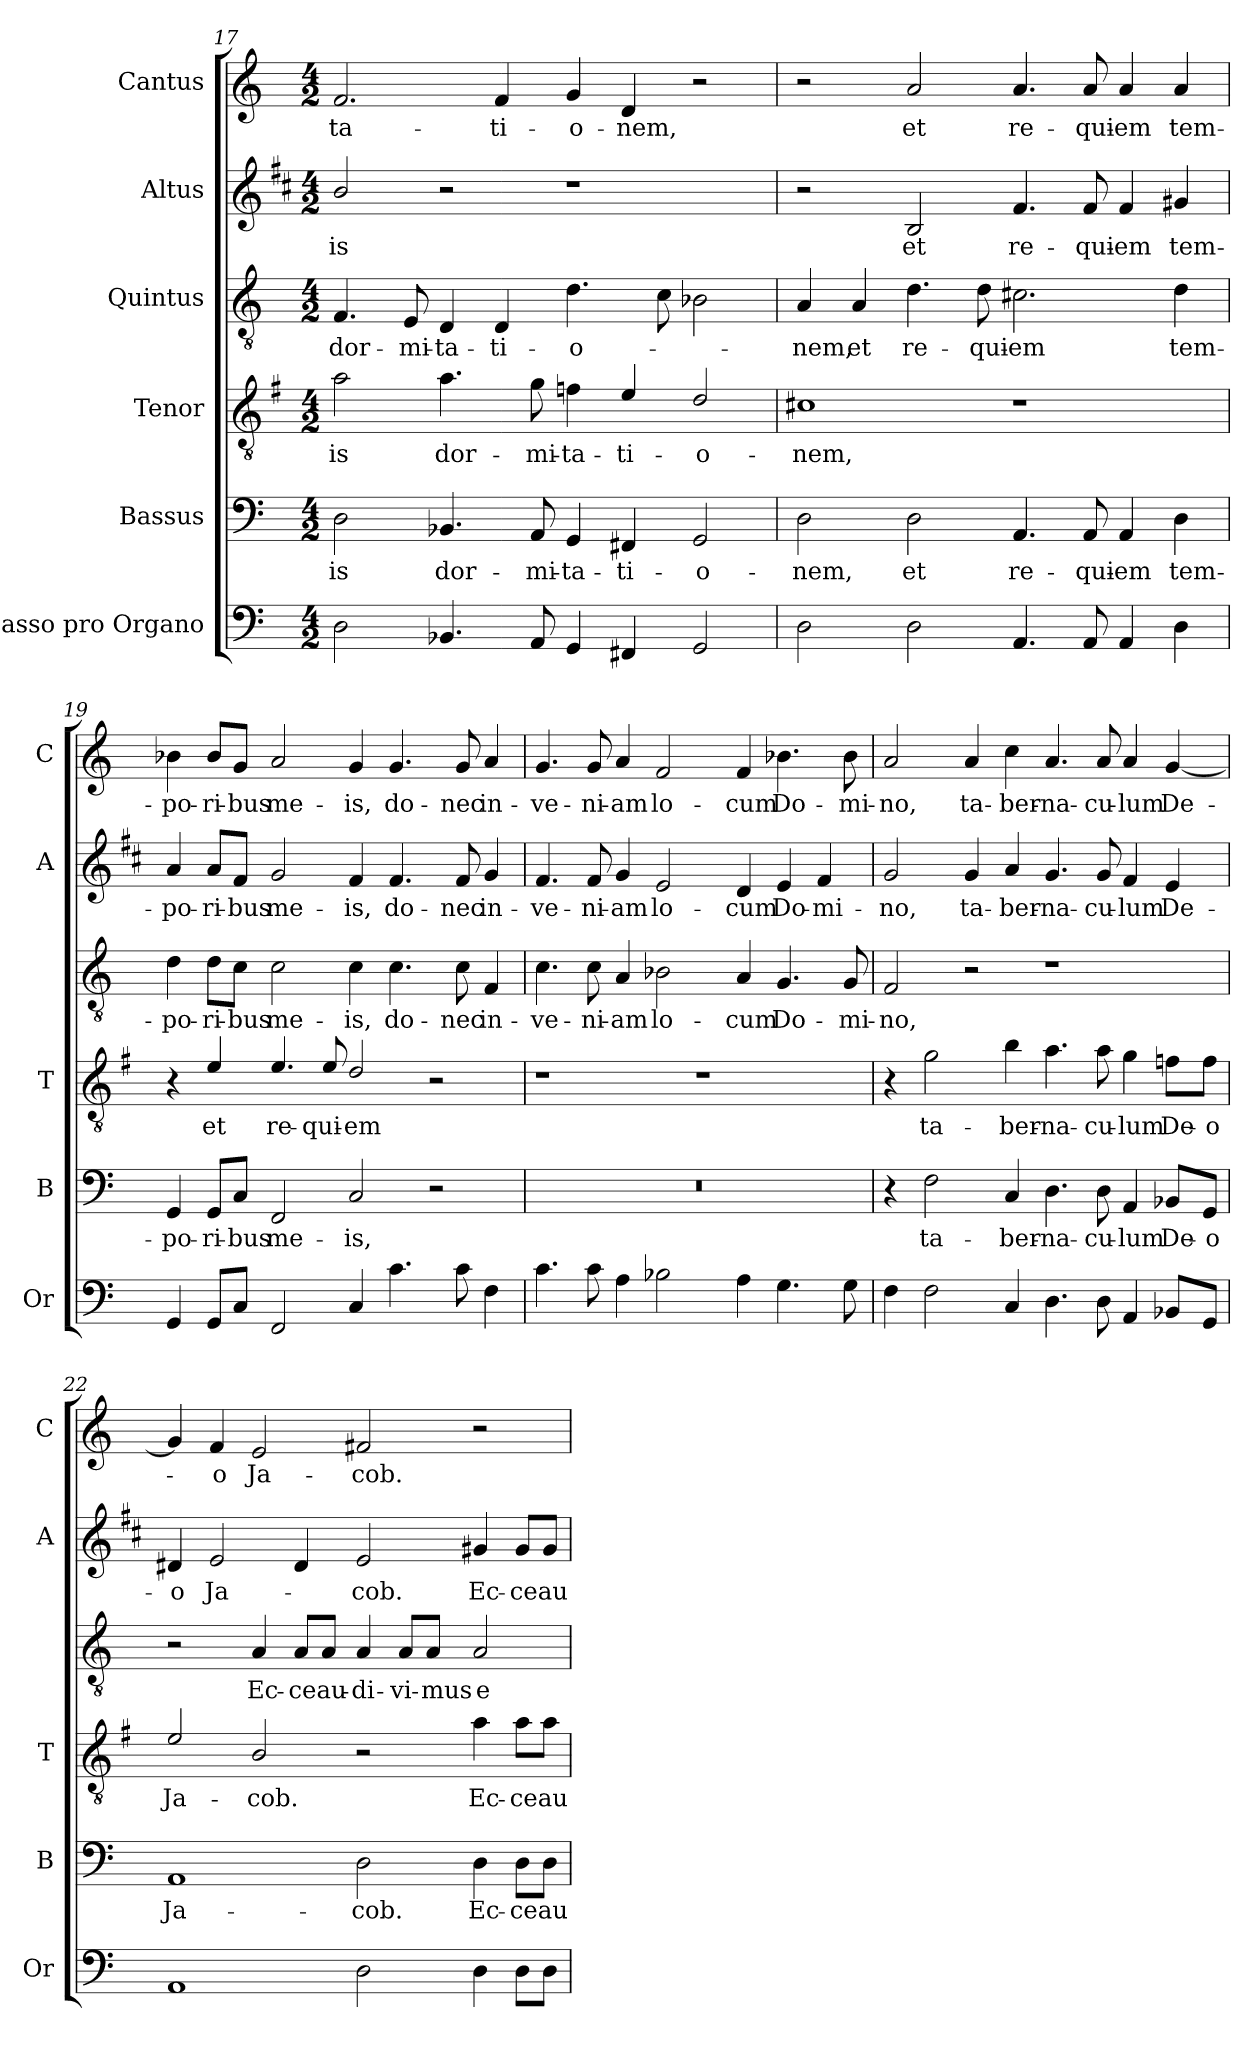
**kern	**kern	**text	**kern	**text	**kern	**text	**kern	**text	**kern	**text
*part6	*part5	*part5	*part4	*part4	*part3	*part3	*part2	*part2	*part1	*part1
*staff6	*staff5	*staff5	*staff4	*staff4	*staff3	*staff3	*staff2	*staff2	*staff1	*staff1
*I"Basso pro Organo	*I"Bassus	*	*I"Tenor	*	*I"Quintus	*	*I"Altus	*	*I"Cantus	*
*I'Or	*I'B	*	*I'T	*	*	*	*I'A	*	*I'C	*
*clefF4	*clefF4	*	*clefGv2	*	*clefGv2	*	*clefG2	*	*clefG2	*
*	*	*	*ITrd4c7	*	*	*	*ITrd1c2	*	*	*
*k[]	*k[]	*	*k[]	*	*k[]	*	*k[]	*	*k[]	*
*C:	*C:	*	*C:	*	*C:	*	*C:	*	*C:	*
*M4/2	*M4/2	*	*M4/2	*	*M4/2	*	*M4/2	*	*M4/2	*
=17	=17	=17	=17	=17	=17	=17	=17	=17	=17	=17
!	!	!LO:LY:b	!	!LO:LY:b	!	!LO:LY:b	!	!LO:LY:b	!	!LO:LY:b
2D\	2D\	-is	2d\	-is	4.F/	dor-	2a/	-is	2.f/	-ta-
!	!	!	!	!	!	!LO:LY:b	!	!	!	!
.	.	.	.	.	8E/	-mi-	.	.	.	.
!	!	!LO:LY:b	!	!LO:LY:b	!	!LO:LY:b	!	!	!	!
4.BB-X/	4.BB-X/	dor-	4.d\	dor-	4D/	-ta-	2r	.	.	.
!	!	!	!	!	!	!LO:LY:b	!	!	!	!LO:LY:b
.	.	.	.	.	4D/	-ti-	.	.	4f/	-ti-
!	!	!LO:LY:b	!	!LO:LY:b	!	!	!	!	!	!
8AA/	8AA/	-mi-	8c\	-mi-	.	.	.	.	.	.
!	!	!LO:LY:b	!	!LO:LY:b	!	!LO:LY:b	!	!	!	!LO:LY:b
4GG/	4GG/	-ta-	4B-X\	-ta-	4.d\	-o-	1r	.	4g/	-o-
!	!	!LO:LY:b	!	!LO:LY:b	!	!	!	!	!	!LO:LY:b
4FF#X/	4FF#X/	-ti-	4A/	-ti-	.	.	.	.	4d/	-nem,
.	.	.	.	.	8c\	.	.	.	.	.
!	!	!LO:LY:b	!	!LO:LY:b	!	!	!	!	!	!
2GG/	2GG/	-o-	2G/	-o-	2B-X\	.	.	.	2r	.
!!LO:PB:g=z
=18	=18	=18	=18	=18	=18	=18	=18	=18	=18	=18
!	!	!LO:LY:b	!	!LO:LY:b	!	!LO:LY:b	!	!	!	!
2D\	2D\	-nem,	1F#X	-nem,	4A/	-nem,	2r	.	2r	.
!	!	!	!	!	!	!LO:LY:b	!	!	!	!
.	.	.	.	.	4A/	et	.	.	.	.
!	!	!LO:LY:b	!	!	!	!LO:LY:b	!	!LO:LY:b	!	!LO:LY:b
2D\	2D\	et	.	.	4.d\	re-	2A/	et	2a/	et
!	!	!	!	!	!	!LO:LY:b	!	!	!	!
.	.	.	.	.	8d\	-qui-	.	.	.	.
!	!	!LO:LY:b	!	!	!	!LO:LY:b	!	!LO:LY:b	!	!LO:LY:b
4.AA/	4.AA/	re-	1r	.	2.c#X\	-em	4.e/	re-	4.a/	re-
!	!	!LO:LY:b	!	!	!	!	!	!LO:LY:b	!	!LO:LY:b
8AA/	8AA/	-qui-	.	.	.	.	8e/	-qui-	8a/	-qui-
!	!	!LO:LY:b	!	!	!	!	!	!LO:LY:b	!	!LO:LY:b
4AA/	4AA/	-em	.	.	.	.	4e/	-em	4a/	-em
!	!	!LO:LY:b	!	!	!	!LO:LY:b	!	!LO:LY:b	!	!LO:LY:b
4D\	4D\	tem-	.	.	4d\	tem-	4f#X/	tem-	4a/	tem-
=19	=19	=19	=19	=19	=19	=19	=19	=19	=19	=19
!	!	!LO:LY:b	!	!	!	!LO:LY:b	!	!LO:LY:b	!	!LO:LY:b
4GG/	4GG/	-po-	4r	.	4d\	-po-	4g/	-po-	4b-X\	-po-
!	!	!LO:LY:b	!	!LO:LY:b	!	!LO:LY:b	!	!LO:LY:b	!	!LO:LY:b
8GG/L	8GG/L	-ri-	4A/	et	8d\L	-ri-	8g/L	-ri-	8b-/L	-ri-
!	!	!LO:LY:b	!	!	!	!LO:LY:b	!	!LO:LY:b	!	!LO:LY:b
8C/J	8C/J	-bus	.	.	8c\J	-bus	8e/J	-bus	8g/J	-bus
!	!	!LO:LY:b	!	!LO:LY:b	!	!LO:LY:b	!	!LO:LY:b	!	!LO:LY:b
2FF/	2FF/	me-	4.A/	re-	2c\	me-	2f/	me-	2a/	me-
!	!	!	!	!LO:LY:b	!	!	!	!	!	!
.	.	.	8A/	-qui-	.	.	.	.	.	.
!	!	!LO:LY:b	!	!LO:LY:b	!	!LO:LY:b	!	!LO:LY:b	!	!LO:LY:b
4C/	2C/	-is,	2G/	-em	4c\	-is,	4e/	-is,	4g/	-is,
!	!	!	!	!	!	!LO:LY:b	!	!LO:LY:b	!	!LO:LY:b
4.c\	.	.	.	.	4.c\	do-	4.e/	do-	4.g/	do-
.	2r	.	2r	.	.	.	.	.	.	.
!	!	!	!	!	!	!LO:LY:b	!	!LO:LY:b	!	!LO:LY:b
8c\	.	.	.	.	8c\	-nec	8e/	-nec	8g/	-nec
!	!	!	!	!	!	!LO:LY:b	!	!LO:LY:b	!	!LO:LY:b
4F\	.	.	.	.	4F/	in-	4f/	in-	4a/	in-
=20	=20	=20	=20	=20	=20	=20	=20	=20	=20	=20
!	!	!	!	!	!	!LO:LY:b	!	!LO:LY:b	!	!LO:LY:b
4.c\	0r	.	1r	.	4.c\	-ve-	4.e/	-ve-	4.g/	-ve-
!	!	!	!	!	!	!LO:LY:b	!	!LO:LY:b	!	!LO:LY:b
8c\	.	.	.	.	8c\	-ni-	8e/	-ni-	8g/	-ni-
!	!	!	!	!	!	!LO:LY:b	!	!LO:LY:b	!	!LO:LY:b
4A\	.	.	.	.	4A/	-am	4f/	-am	4a/	-am
!	!	!	!	!	!	!LO:LY:b	!	!LO:LY:b	!	!LO:LY:b
2B-X\	.	.	.	.	2B-X\	lo-	2d/	lo-	2f/	lo-
.	.	.	1r	.	.	.	.	.	.	.
!	!	!	!	!	!	!LO:LY:b	!	!LO:LY:b	!	!LO:LY:b
4A\	.	.	.	.	4A/	-cum	4c/	-cum	4f/	-cum
!	!	!	!	!	!	!LO:LY:b	!	!LO:LY:b	!	!LO:LY:b
4.G\	.	.	.	.	4.G/	Do-	4d/	Do-	4.b-X\	Do-
!	!	!	!	!	!	!	!	!LO:LY:b	!	!
.	.	.	.	.	.	.	4e/	-mi-	.	.
!	!	!	!	!	!	!LO:LY:b	!	!	!	!LO:LY:b
8G\	.	.	.	.	8G/	-mi-	.	.	8b-\	-mi-
!!LO:LB:g=z
=21	=21	=21	=21	=21	=21	=21	=21	=21	=21	=21
!	!	!	!	!	!	!LO:LY:b	!	!LO:LY:b	!	!LO:LY:b
4F\	4r	.	4r	.	2F/	-no,	2f/	-no,	2a/	-no,
!	!	!LO:LY:b	!	!LO:LY:b	!	!	!	!	!	!
2F\	2F\	ta-	2c\	ta-	.	.	.	.	.	.
!	!	!	!	!	!	!	!	!LO:LY:b	!	!LO:LY:b
.	.	.	.	.	2r	.	4f/	ta-	4a/	ta-
!	!	!LO:LY:b	!	!LO:LY:b	!	!	!	!LO:LY:b	!	!LO:LY:b
4C/	4C/	-ber-	4e\	-ber-	.	.	4g/	-ber-	4cc\	-ber-
!	!	!LO:LY:b	!	!LO:LY:b	!	!	!	!LO:LY:b	!	!LO:LY:b
4.D\	4.D\	-na-	4.d\	-na-	1r	.	4.f/	-na-	4.a/	-na-
!	!	!LO:LY:b	!	!LO:LY:b	!	!	!	!LO:LY:b	!	!LO:LY:b
8D\	8D\	-cu-	8d\	-cu-	.	.	8f/	-cu-	8a/	-cu-
!	!	!LO:LY:b	!	!LO:LY:b	!	!	!	!LO:LY:b	!	!LO:LY:b
4AA/	4AA/	-lum	4c\	-lum	.	.	4e/	-lum	4a/	-lum
!	!	!LO:LY:b	!	!LO:LY:b	!	!	!	!LO:LY:b	!	!LO:LY:b
8BB-X/L	8BB-X/L	De-	8B-X\L	De-	.	.	4d/	De-	[4g/	De-
!	!	!LO:LY:b	!	!LO:LY:b	!	!	!	!	!	!
8GG/J	8GG/J	-o	8B-\J	-o	.	.	.	.	.	.
=22	=22	=22	=22	=22	=22	=22	=22	=22	=22	=22
!	!	!LO:LY:b	!	!LO:LY:b	!	!	!	!LO:LY:b	!	!
1AA	1AA	Ja-	2A/	Ja-	2r	.	4c#X/	-o	4g/]	.
!	!	!	!	!	!	!	!	!LO:LY:b	!	!LO:LY:b
.	.	.	.	.	.	.	2d/	Ja-	4f/	-o
!	!	!	!	!LO:LY:b	!	!LO:LY:b	!	!	!	!LO:LY:b
.	.	.	2E/	-cob.	4A/	Ec-	.	.	2e/	Ja-
!	!	!	!	!	!	!LO:LY:b	!	!	!	!
.	.	.	.	.	8A/L	-ce	4c#/	.	.	.
!	!	!	!	!	!	!LO:LY:b	!	!	!	!
.	.	.	.	.	8A/J	au-	.	.	.	.
!	!	!LO:LY:b	!	!	!	!LO:LY:b	!	!LO:LY:b	!	!LO:LY:b
2D\	2D\	-cob.	2r	.	4A/	-di-	2d/	-cob.	2f#X/	-cob.
!	!	!	!	!	!	!LO:LY:b	!	!	!	!
.	.	.	.	.	8A/L	-vi-	.	.	.	.
!	!	!	!	!	!	!LO:LY:b	!	!	!	!
.	.	.	.	.	8A/J	-mus	.	.	.	.
!	!	!LO:LY:b	!	!LO:LY:b	!	!LO:LY:b	!	!LO:LY:b	!	!
4D\	4D\	Ec-	4d\	Ec-	2A/	e-	4f#X/	Ec-	2r	.
!	!	!LO:LY:b	!	!LO:LY:b	!	!	!	!LO:LY:b	!	!
8D\L	8D\L	-ce	8d\L	-ce	.	.	8f#/L	-ce	.	.
!	!	!LO:LY:b	!	!LO:LY:b	!	!	!	!LO:LY:b	!	!
8D\J	8D\J	au-	8d\J	au-	.	.	8f#/J	au-	.	.
=	=	=	=	=	=	=	=	=	=	=
*-	*-	*-	*-	*-	*-	*-	*-	*-	*-	*-
